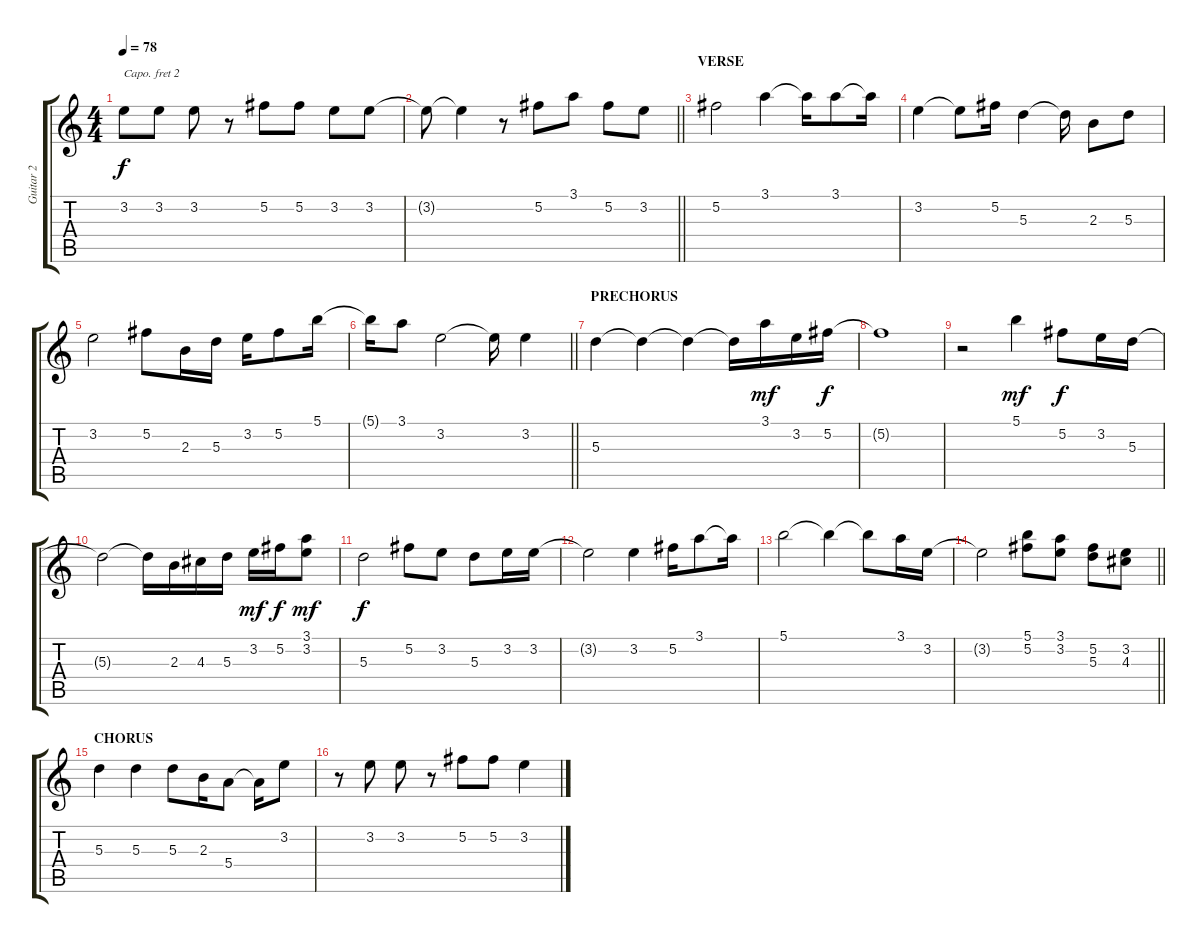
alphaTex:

\track ("Guitar 2" "Guitar 2") {instrument acousticguitarnylon}
\staff {score tabs}
\capo 2
\tuning (E4 B3 G3 D3 A2 E2) {hide}
\ts (4 4)
\tempo 78
\clef g2
\ks c
3.2{t}.8{dy f} 3.2.8 3.2.8 r.8 5.2.8 5.2.8 3.2.8 3.2.8 |
\barLineRight lightlight
3.2{t}.8 3.2{t}.4 r.8 5.2.8 3.1.8 5.2.8 3.2.8 |
\section ("" "VERSE")
5.2.2 3.1.4 3.1{t}.16 3.1.8 3.1{t}.16 |
3.2.4 3.2{t}.8 5.2.16 5.3.4 5.3{t}.16 2.3.8 5.3.8 |
3.2.2 5.2.8 2.3.16 5.3.16 3.2.16 5.2.8 5.1.16 |
\barLineRight lightlight
5.1{t}.16 3.1.8 3.2.2 3.2{t}.16 3.2.4 |
\section ("" "PRECHORUS")
5.3.4 5.3{t}.4 5.3{t}.4 5.3{t}.16 3.1.16{dy mf} 3.2.16 5.2.16{dy f} |
5.2{t}.1 |
r.2 5.1.4{dy mf} 5.2.8{dy f} 3.2.16 5.3.16 |
5.3{t}.2 5.3{t}.16 2.3.16 4.3.16 5.3.16 3.2.16{dy mf} 5.2.16{dy f} (3.1 3.2).8{dy mf} |
5.3.2{dy f} 5.2.8 3.2.8 5.3.8 3.2.16 3.2.16 |
3.2{t}.2 3.2.4 5.2.16 3.1.8 3.1{t}.16 |
5.1.2 5.1{t}.4 5.1{t}.8 3.1.16 3.2.16 |
\barLineRight lightlight
3.2{t}.2 (5.1 5.2).8 (3.1 3.2).8 (5.2 5.3).8 (3.2 4.3).8 |
\section ("" "CHORUS")
5.3.4 5.3.4 5.3.8 2.3.16 5.4.8 5.4{t}.16 3.2.8 |
r.8 3.2.8 3.2.8 r.8 5.2.8 5.2.8 3.2.4
